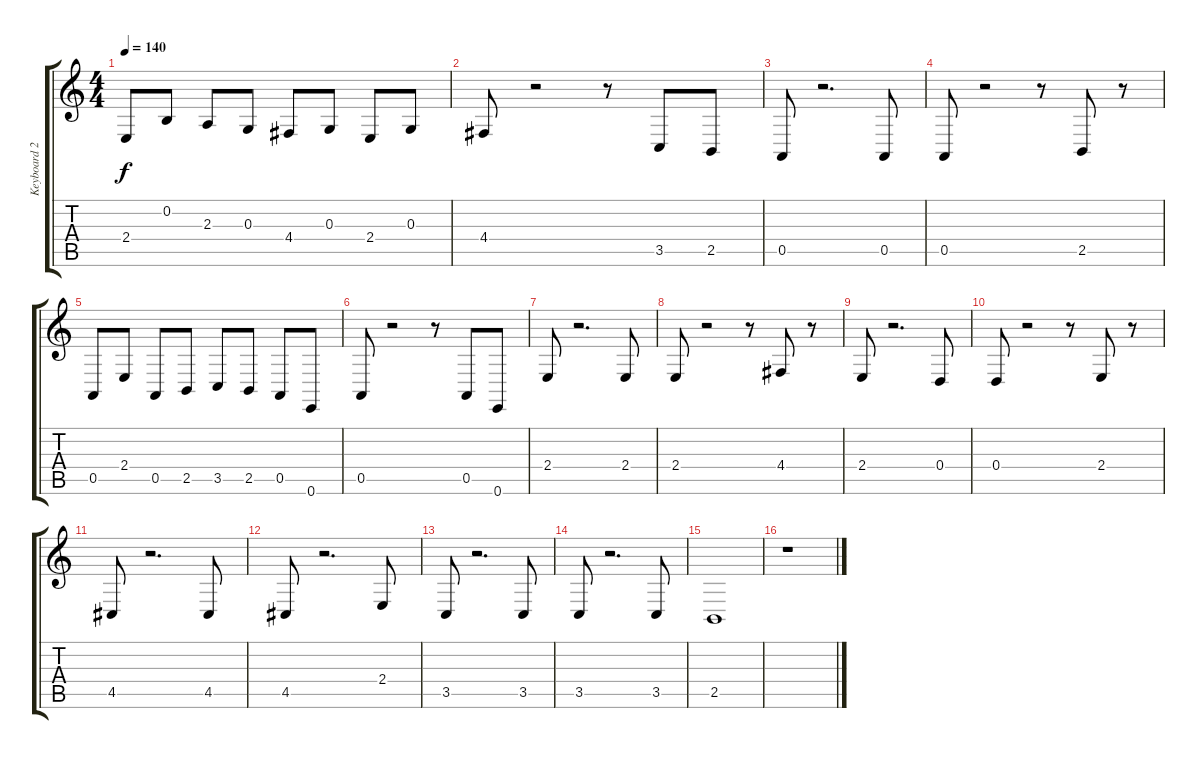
\track ("Keyboard 2" "Keyboard 2") {instrument pizzicatostrings}
\staff {score tabs}
\tuning (E4 B3 G3 D3 A2 E2) {hide}
\ts (4 4)
\tempo 140
\clef g2
\ks c
2.4.8{dy f} 0.2.8 2.3.8 0.3.8 4.4.8 0.3.8 2.4.8 0.3.8 |
4.4.8 r.2 r.8 3.5.8 2.5.8 |
0.5.8 r.2{d} 0.5.8 |
0.5.8 r.2 r.8 2.5.8 r.8 |
0.5.8 2.4.8 0.5.8 2.5.8 3.5.8 2.5.8 0.5.8 0.6.8 |
0.5.8 r.2 r.8 0.5.8 0.6.8 |
2.4.8 r.2{d} 2.4.8 |
2.4.8 r.2 r.8 4.4.8 r.8 |
2.4.8 r.2{d} 0.4.8 |
0.4.8 r.2 r.8 2.4.8 r.8 |
4.5.8 r.2{d} 4.5.8 |
4.5.8 r.2{d} 2.4.8 |
3.5.8 r.2{d} 3.5.8 |
3.5.8 r.2{d} 3.5.8 |
2.5.1 |
r.1
